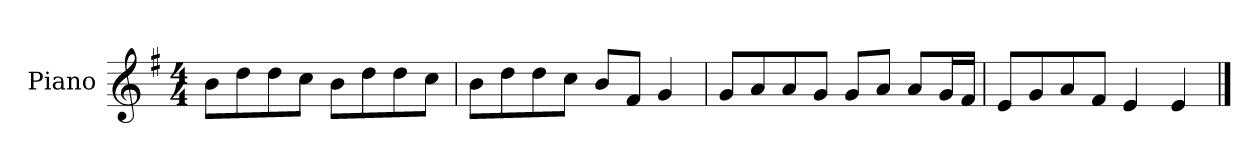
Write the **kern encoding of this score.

**kern
*part1
*staff1
*I"Piano
*I'P-no
*clefG2
*k[f#]
*M4/4
*MM90
=1
8b\L
8dd\
8dd\
8cc\J
8b\L
8dd\
8dd\
8cc\J
=2
8b\L
8dd\
8dd\
8cc\J
8b/L
8f#/J
4g/
=3
8g/L
8a/
8a/
8g/J
8g/L
8a/J
8a/L
16g/L
16f#/JJ
=4
8e/L
8g/
8a/
8f#/J
4e/
4e/
==
*-
